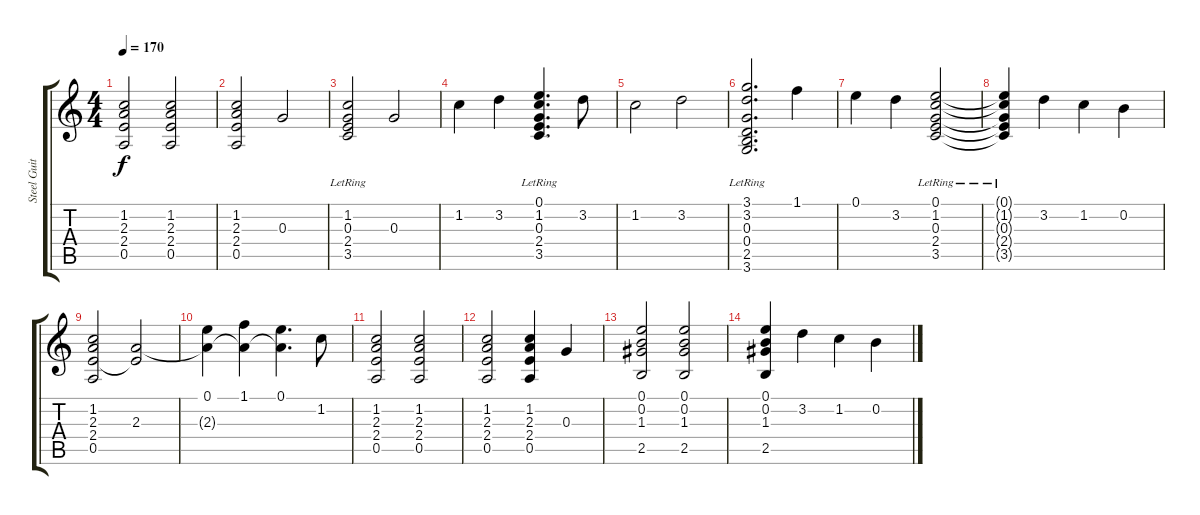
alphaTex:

\track ("Steel Guitar" "Steel Guit") {instrument acousticguitarsteel}
\staff {score tabs}
\tuning (E4 B3 G3 D3 A2 E2) {hide}
\ts (4 4)
\tempo 170
\clef g2
\ks c
(1.2 2.3 2.4 0.5).2{dy f} (1.2 2.3 2.4 0.5).2 |
(1.2 2.3 2.4 0.5).2 0.3.2 |
(1.2{lr} 0.3{lr} 2.4{lr} 3.5{lr}).2 0.3.2 |
1.2.4 3.2.4 (0.1{lr} 1.2{lr} 0.3{lr} 2.4{lr} 3.5{lr}).4{d} 3.2.8 |
1.2.2 3.2.2 |
(3.1{lr} 3.2{lr} 0.3{lr} 0.4 2.5 3.6{lr}).2{d} 1.1.4 |
0.1.4 3.2.4 (0.1 1.2{lr} 0.3{lr} 2.4{lr} 3.5{lr}).2 |
(0.1{t} 1.2{lr t} 0.3{lr t} 2.4{lr t} 3.5{lr t}).4 3.2.4 1.2.4 0.2.4 |
(1.2 2.3 2.4 0.5).2 (2.3 2.4{t}).2 |
(0.1 2.3{t}).4 (1.1 2.3{t}).4 (0.1 2.3{t}).4{d} 1.2.8 |
(1.2 2.3 2.4 0.5).2 (1.2 2.3 2.4 0.5).2 |
(1.2 2.3 2.4 0.5).2 (1.2 2.3 2.4 0.5).4 0.3.4 |
(0.1 0.2 1.3 2.5).2 (0.1 0.2 1.3 2.5).2 |
(0.1 0.2 1.3 2.5).4 3.2.4 1.2.4 0.2.4
